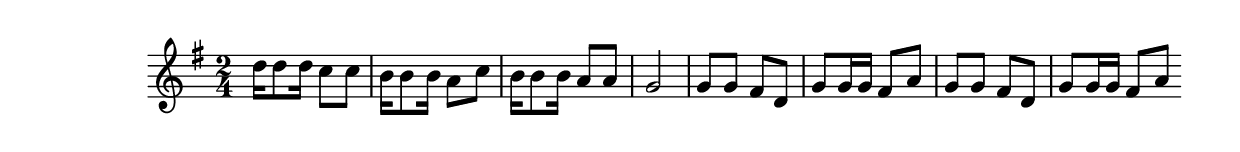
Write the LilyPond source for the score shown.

\version "2.14.0"
%{\header {
  title = "Musieu Bainjo (Louisiana)"
  composer = "anonymous"
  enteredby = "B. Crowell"
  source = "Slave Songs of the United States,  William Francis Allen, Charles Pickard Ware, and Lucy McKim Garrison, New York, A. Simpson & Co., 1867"
}%}
\score{{\key g \major
\time 2/4
%{\tempo 8=110
%}\relative d'' {
  d16 d8 d16 c8 c | b16 b8 b16 a8 c | b16 b8 b16 a8 a | g2 |
  g8 g fis d | g g16 g fis8 a |
  g8 g fis d | g g16 g fis8 a 
  \bar ":|"
}

}}